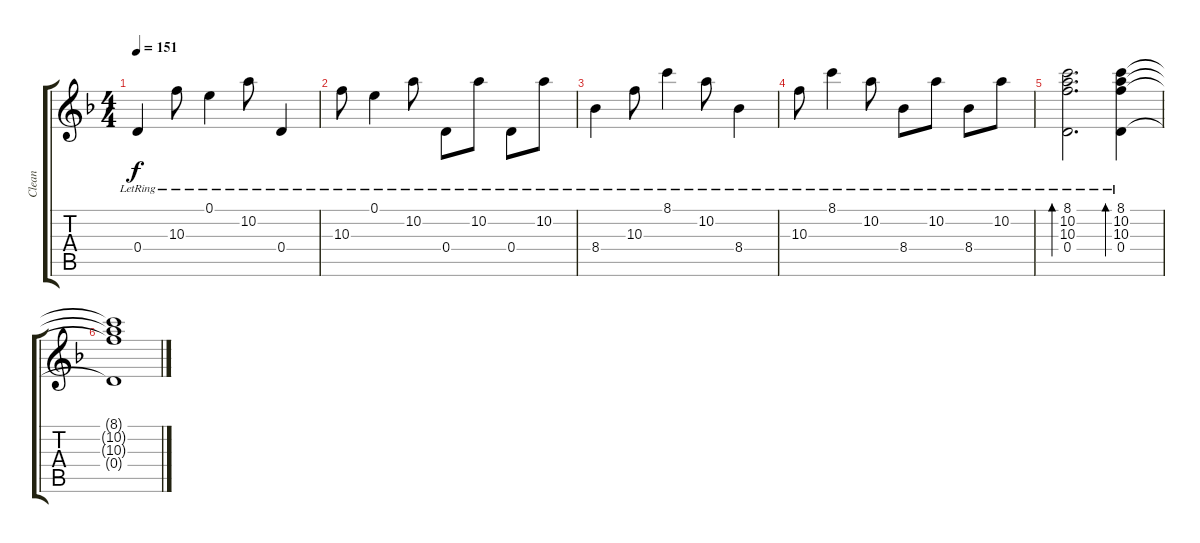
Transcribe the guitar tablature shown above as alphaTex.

\track ("Clean" "Clean") {instrument electricguitarjazz}
\staff {score tabs}
\tuning (E4 B3 G3 D3 A2 D2) {hide}
\ts (4 4)
\tempo 151
\clef g2
\ks f
0.4{lr}.4{dy f} 10.3{lr}.8 0.1{lr}.4 10.2{lr}.8 0.4{lr}.4 |
10.3{lr}.8 0.1{lr}.4 10.2{lr}.8 0.4{lr}.8 10.2{lr}.8 0.4{lr}.8 10.2{lr}.8 |
8.4{lr}.4 10.3{lr}.8 8.1{lr}.4 10.2{lr}.8 8.4{lr}.4 |
10.3{lr}.8 8.1{lr}.4 10.2{lr}.8 8.4{lr}.8 10.2{lr}.8 8.4{lr}.8 10.2{lr}.8 |
(8.1{lr} 10.2{lr} 10.3{lr} 0.4{lr}).2{d bd 30} (8.1{lr} 10.2{lr} 10.3{lr} 0.4{lr}).4{bd 30} |
(8.1{t} 10.2{t} 10.3{t} 0.4{t}).1
